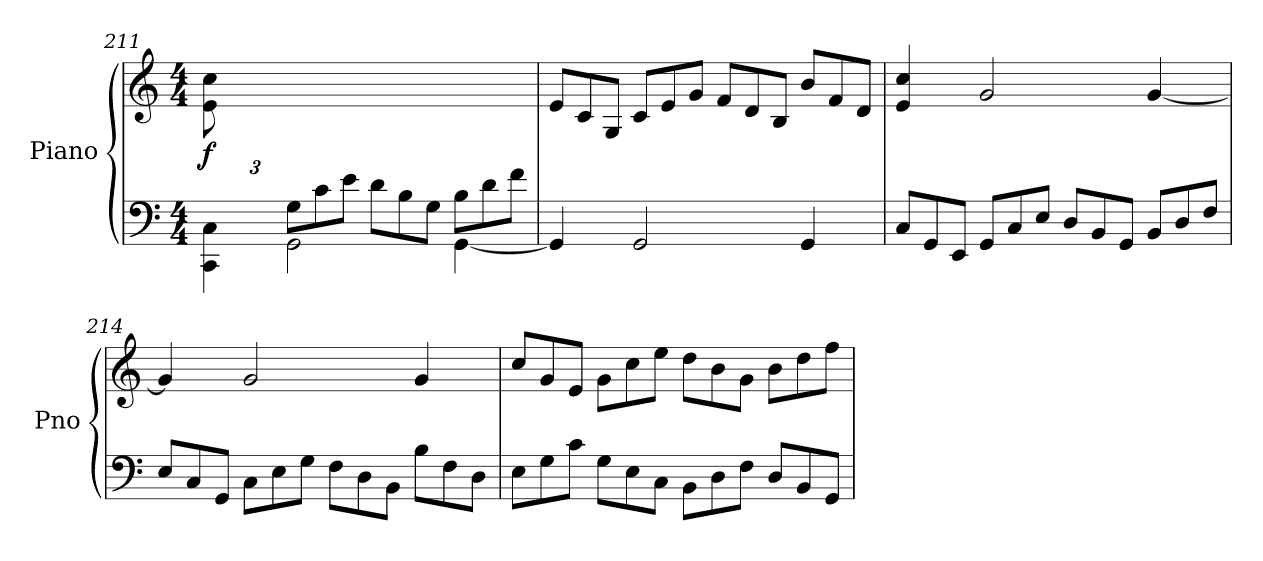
**kern	**kern	**dynam
*part1	*part1	*part1
*staff2	*staff1	*staff1/2
*I"Piano	*	*
*I'Pno	*	*
*clefF4	*clefG2	*
*k[]	*k[]	*
*M4/4	*M4/4	*
=211	=211	=211
*^	*	*
*	*	*Xtuplet	*
!	!	!	!LO:DY:b
12ryy	4CC\ 4C\	12e\ 12cc\L	f
12G/	.	12%11ryy	.
12E/J	.	.	.
*Xtuplet	*	*	*
12G\L	2GG\	.	.
12c\	.	.	.
12e\J	.	.	.
12d\L	.	.	.
12B\	.	.	.
12G\J	.	.	.
12B\L	[4GG\	.	.
12d\	.	.	.
12f\J	.	.	.
*v	*v	*	*
!!LO:PB:g=z
=212	=212	=212
4GG/]	12e/L	.
.	12c/	.
.	12G/J	.
2GG/	12c/L	.
.	12e/	.
.	12g/J	.
.	12f/L	.
.	12d/	.
.	12B/J	.
4GG/	12b/L	.
.	12f/	.
.	12d/J	.
=213	=213	=213
12C/L	4e/ 4cc/	.
12GG/	.	.
12EE/J	.	.
12GG/L	2g/	.
12C/	.	.
12E/J	.	.
12D/L	.	.
12BB/	.	.
12GG/J	.	.
12BB/L	[4g/	.
12D/	.	.
12F/J	.	.
=214	=214	=214
12E/L	4g/]	.
12C/	.	.
12GG/J	.	.
12C\L	2g/	.
12E\	.	.
12G\J	.	.
12F\L	.	.
12D\	.	.
12BB\J	.	.
12B\L	4g/	.
12F\	.	.
12D\J	.	.
!!LO:LB:g=z
=215	=215	=215
12E\L	12cc/L	.
12G\	12g/	.
12c\J	12e/J	.
12G\L	12g\L	.
12E\	12cc\	.
12C\J	12ee\J	.
12BB\L	12dd\L	.
12D\	12b\	.
12F\J	12g\J	.
12D/L	12b\L	.
12BB/	12dd\	.
12GG/J	12ff\J	.
=	=	=
*-	*-	*-
